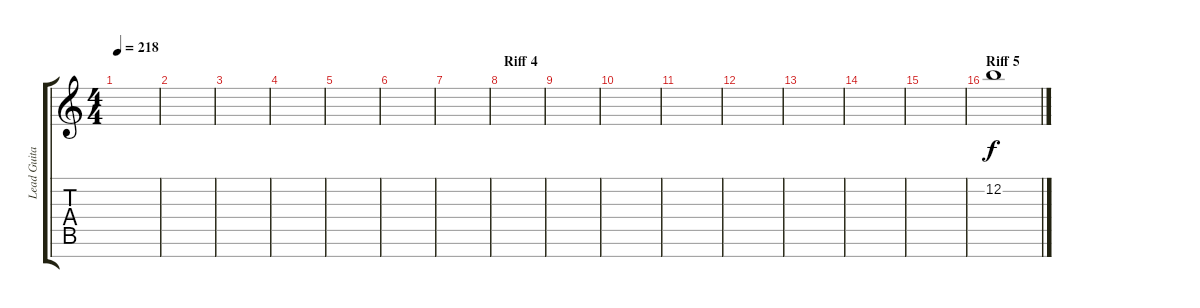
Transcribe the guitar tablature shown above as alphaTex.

\track ("Lead Guitar" "Lead Guita") {instrument distortionguitar}
\staff {score tabs}
\tuning (E4 B3 G3 D3 A2 E2 B1) {hide}
\ts (4 4)
\tempo 218
\clef g2
\ks c
|
|
|
|
|
|
|
\section ("" "Riff 4")
|
|
|
|
|
|
|
|
\section ("" "Riff 5")
12.2.1
